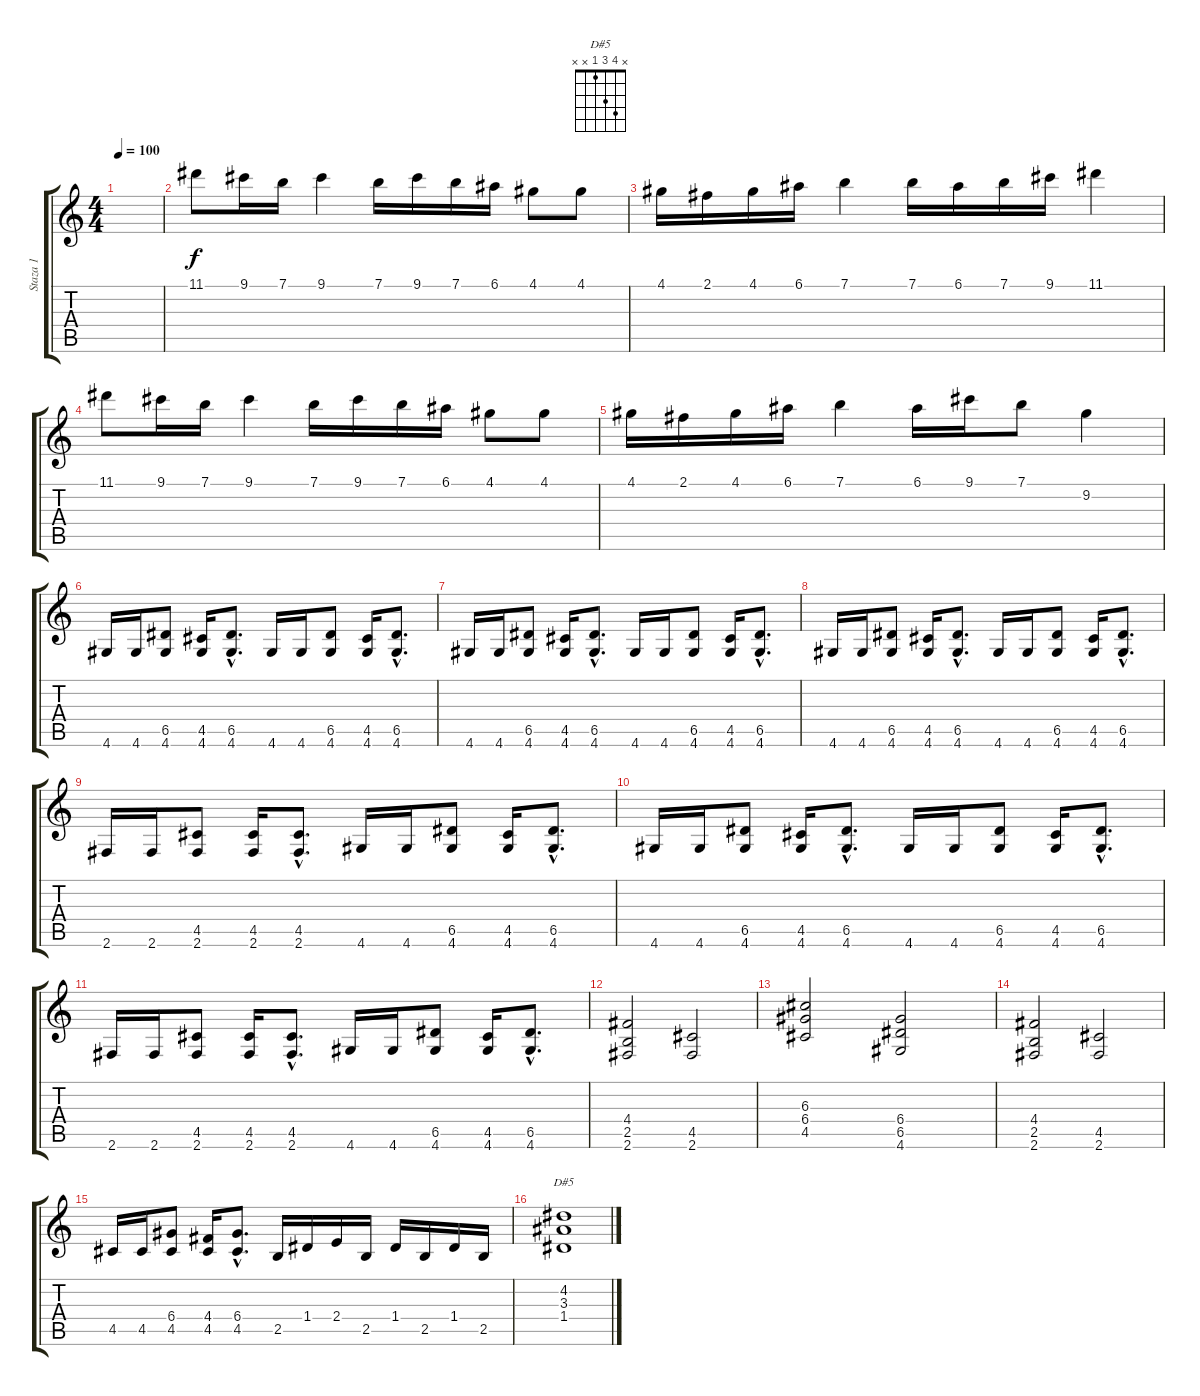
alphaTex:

\track ("Staza 1" "Staza 1") {instrument distortionguitar}
\staff {score tabs}
\tuning (E4 B3 G3 D3 A2 E2) {hide}
\chord ("D#5" x 4 3 1 x x)
\ts (4 4)
\tempo 100
\clef g2
\ks c
|
11.1.8 9.1.16 7.1.16 9.1.4 7.1.16 9.1.16 7.1.16 6.1.16 4.1.8 4.1.8 |
4.1.16 2.1.16 4.1.16 6.1.16 7.1.4 7.1.16 6.1.16 7.1.16 9.1.16 11.1.4 |
11.1.8 9.1.16 7.1.16 9.1.4 7.1.16 9.1.16 7.1.16 6.1.16 4.1.8 4.1.8 |
4.1.16 2.1.16 4.1.16 6.1.16 7.1.4 6.1.16 9.1.16 7.1.8 9.2.4 |
4.6.16 4.6.16 (6.5 4.6).8 (4.5 4.6).16 (6.5{hac} 4.6{hac}).8{d} 4.6.16 4.6.16 (6.5 4.6).8 (4.5 4.6).16 (6.5{hac} 4.6{hac}).8{d} |
4.6.16 4.6.16 (6.5 4.6).8 (4.5 4.6).16 (6.5{hac} 4.6{hac}).8{d} 4.6.16 4.6.16 (6.5 4.6).8 (4.5 4.6).16 (6.5{hac} 4.6{hac}).8{d} |
4.6.16 4.6.16 (6.5 4.6).8 (4.5 4.6).16 (6.5{hac} 4.6{hac}).8{d} 4.6.16 4.6.16 (6.5 4.6).8 (4.5 4.6).16 (6.5{hac} 4.6{hac}).8{d} |
2.6.16 2.6.16 (4.5 2.6).8 (4.5 2.6).16 (4.5{hac} 2.6{hac}).8{d} 4.6.16 4.6.16 (6.5 4.6).8 (4.5 4.6).16 (6.5{hac} 4.6{hac}).8{d} |
4.6.16 4.6.16 (6.5 4.6).8 (4.5 4.6).16 (6.5{hac} 4.6{hac}).8{d} 4.6.16 4.6.16 (6.5 4.6).8 (4.5 4.6).16 (6.5{hac} 4.6{hac}).8{d} |
2.6.16 2.6.16 (4.5 2.6).8 (4.5 2.6).16 (4.5{hac} 2.6{hac}).8{d} 4.6.16 4.6.16 (6.5 4.6).8 (4.5 4.6).16 (6.5{hac} 4.6{hac}).8{d} |
(4.4 2.5 2.6).2 (4.5 2.6).2 |
(6.3 6.4 4.5).2 (6.4 6.5 4.6).2 |
(4.4 2.5 2.6).2 (4.5 2.6).2 |
4.5.16 4.5.16 (6.4 4.5).8 (4.4 4.5).16 (6.4{hac} 4.5{hac}).8{d} 2.5.16 1.4.16 2.4.16 2.5.16 1.4.16 2.5.16 1.4.16 2.5.16 |
(4.2 3.3 1.4).1{ch "D#5"}
